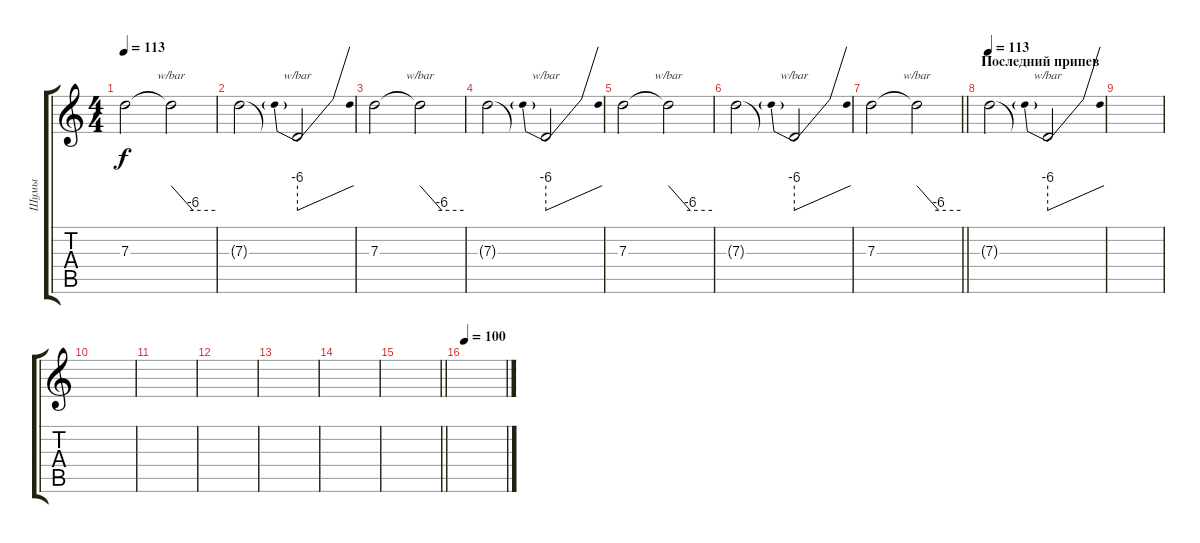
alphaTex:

\track ("Шумы" "Шумы") {instrument overdrivenguitar}
\staff {score tabs}
\tuning (E4 B3 G3 D3 A2 D2) {hide}
\ts (4 4)
\tempo 113
\clef g2
\ks c
7.3.2{dy f} 7.3{t}.2{tbe (custom default 0 0 30 -24 60 -24)} |
7.3{t}.2 7.3{t}.2{tbe (predivedive default 0 -24 60 0)} |
7.3.2 7.3{t}.2{tbe (custom default 0 0 30 -24 60 -24)} |
7.3{t}.2 7.3{t}.2{tbe (predivedive default 0 -24 60 0)} |
7.3.2 7.3{t}.2{tbe (custom default 0 0 30 -24 60 -24)} |
7.3{t}.2 7.3{t}.2{tbe (predivedive default 0 -24 60 0)} |
\barLineRight lightlight
7.3.2 7.3{t}.2{tbe (custom default 0 0 30 -24 60 -24)} |
\section ("" "Последний припев")
\tempo 113
7.3{t}.2 7.3{t}.2{tbe (predivedive default 0 -24 60 0)} |
|
|
|
|
|
|
\barLineRight lightlight
|
\tempo 100
